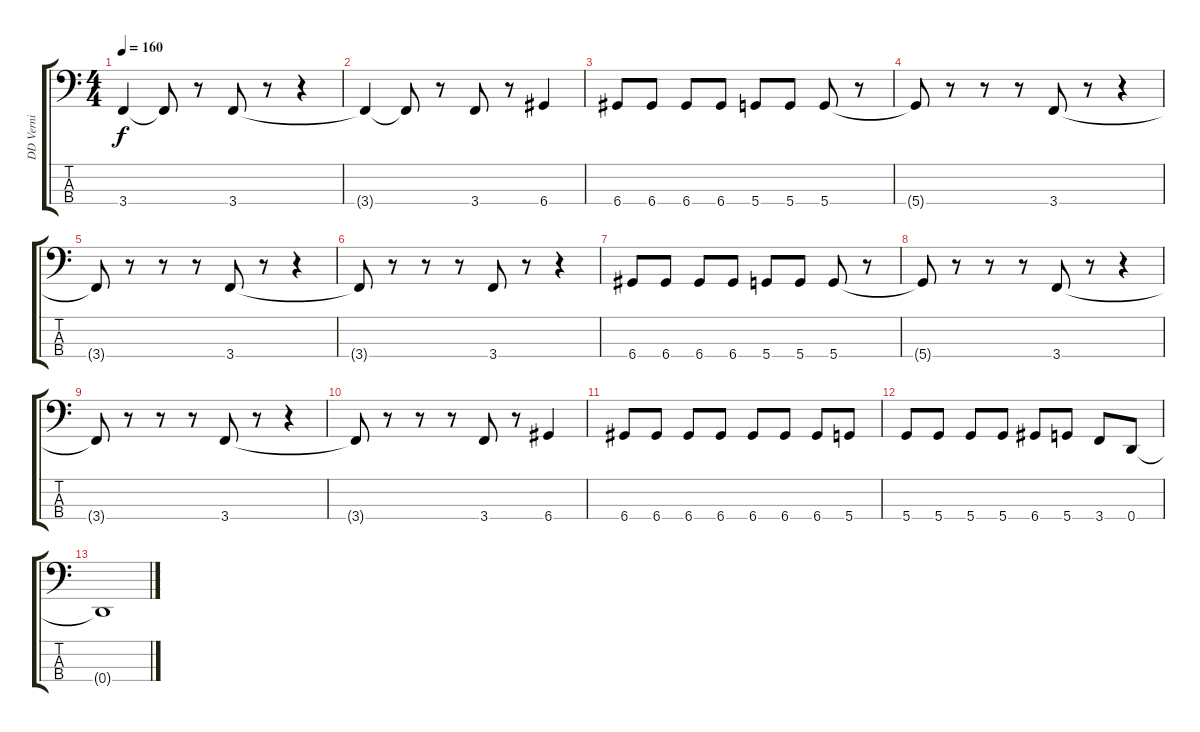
\track ("DD Verni" "DD Verni") {instrument electricbassfinger}
\staff {score tabs}
\tuning (G2 D2 A1 D1) {hide}
\ts (4 4)
\tempo 160
\clef f4
\ks c
3.4{t}.4{dy f} 3.4{t}.8 r.8 3.4.8 r.8 r.4 |
3.4{t}.4 3.4{t}.8 r.8 3.4.8 r.8 6.4.4 |
6.4.8 6.4.8 6.4.8 6.4.8 5.4.8 5.4.8 5.4.8 r.8 |
5.4{t}.8 r.8 r.8 r.8 3.4.8 r.8 r.4 |
3.4{t}.8 r.8 r.8 r.8 3.4.8 r.8 r.4 |
3.4{t}.8 r.8 r.8 r.8 3.4.8 r.8 r.4 |
6.4.8 6.4.8 6.4.8 6.4.8 5.4.8 5.4.8 5.4.8 r.8 |
5.4{t}.8 r.8 r.8 r.8 3.4.8 r.8 r.4 |
3.4{t}.8 r.8 r.8 r.8 3.4.8 r.8 r.4 |
3.4{t}.8 r.8 r.8 r.8 3.4.8 r.8 6.4.4 |
6.4.8 6.4.8 6.4.8 6.4.8 6.4.8 6.4.8 6.4.8 5.4.8 |
5.4.8 5.4.8 5.4.8 5.4.8 6.4.8 5.4.8 3.4.8 0.4.8 |
0.4{t}.1
